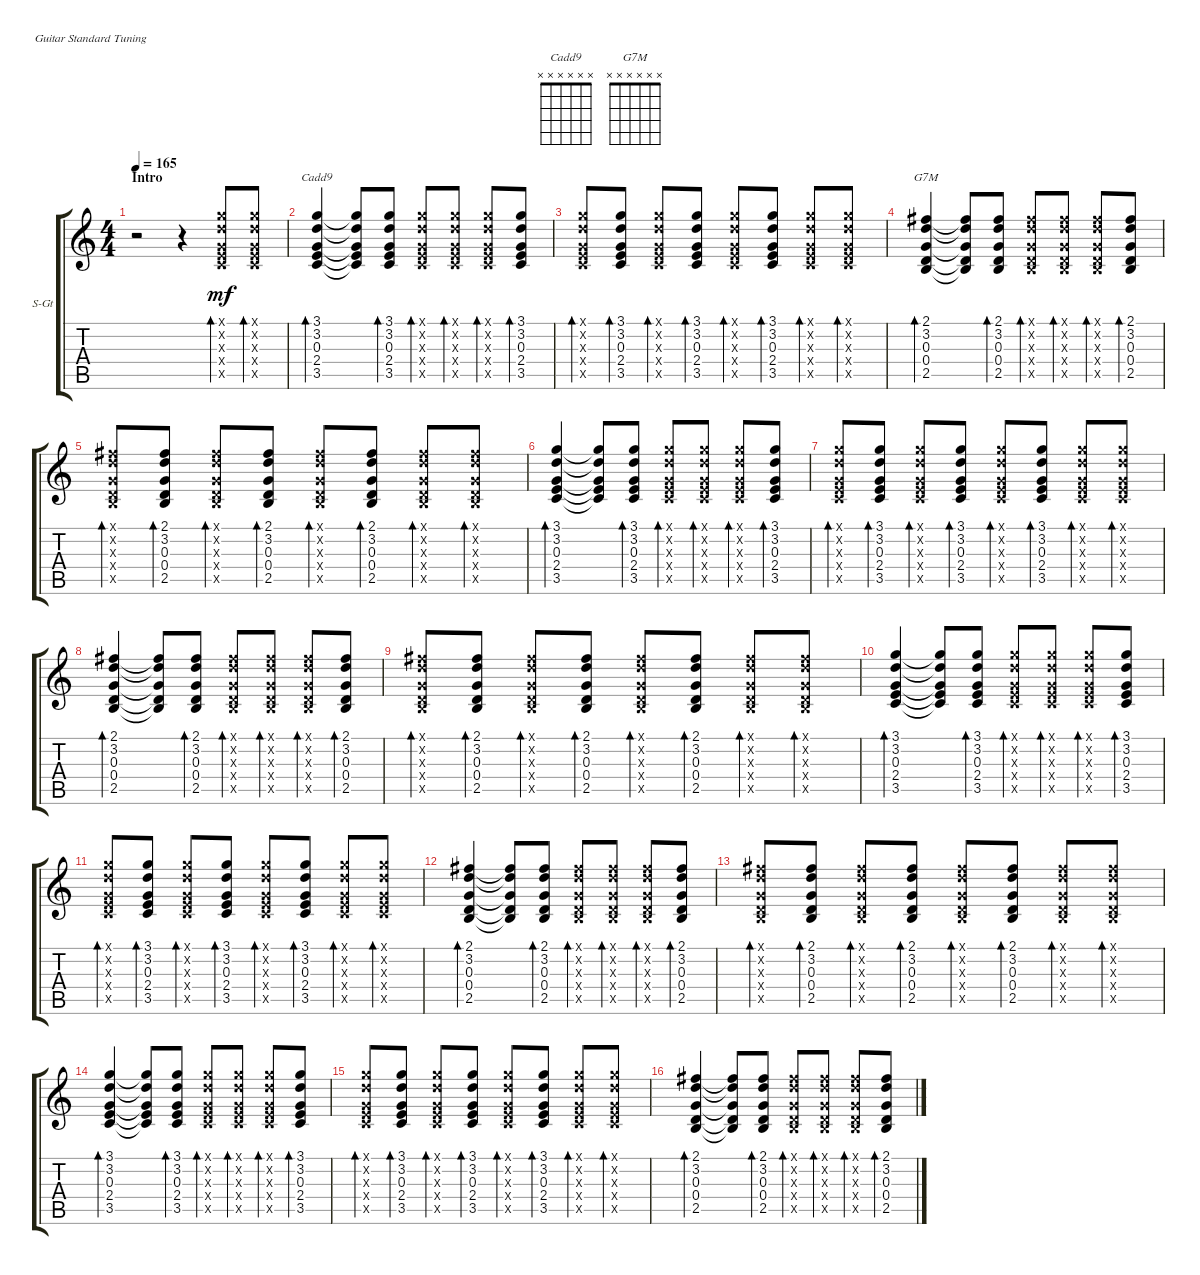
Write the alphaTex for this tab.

\defaultSystemsLayout 4
\bracketExtendMode groupsimilarinstruments
\firstSystemTrackNameOrientation horizontal
\otherSystemsTrackNameOrientation horizontal
\track ("Steel Guitar" "S-Gt") {instrument acousticguitarsteel}
\staff {score tabs}
\tuning (E4 B3 G3 D3 A2 E2)
\chord ("Cadd9" x x x x x x)
\chord ("G7M" x x x x x x)
\ts (4 4)
\section ("" "Intro")
\tempo 165
\clef g2
\ks c
r.2{dy mf instrument acousticguitarsteel} r.4 (3.1{x} 3.2{x} 0.3{x} 2.4{x} 3.5{x}).8{bd 30} (3.1{x} 3.2{x} 0.3{x} 2.4{x} 3.5{x}).8{bd 30} |
(3.5 2.4 0.3 3.2 3.1).4{bd 30 ch "Cadd9"} (3.1{t} 3.2{t} 0.3{t} 2.4{t} 3.5{t}).8 (3.5 2.4 0.3 3.2 3.1).8{bd 30} (3.5{x} 2.4{x} 0.3{x} 3.2{x} 3.1{x}).8{bd 30} (3.1{x} 3.2{x} 0.3{x} 2.4{x} 3.5{x}).8{bd 30} (3.1{x} 3.2{x} 0.3{x} 2.4{x} 3.5{x}).8{bd 30} (3.5 2.4 0.3 3.2 3.1).8{bd 30} |
(3.1{x} 3.2{x} 0.3{x} 2.4{x} 3.5{x}).8{bd 30} (3.5 2.4 0.3 3.2 3.1).8{bd 30} (3.1{x} 3.2{x} 0.3{x} 2.4{x} 3.5{x}).8{bd 30} (3.5 2.4 0.3 3.2 3.1).8{bd 30} (3.1{x} 3.2{x} 0.3{x} 2.4{x} 3.5{x}).8{bd 30} (3.5 2.4 0.3 3.2 3.1).8{bd 30} (3.1{x} 3.2{x} 0.3{x} 2.4{x} 3.5{x}).8{bd 30} (3.1{x} 3.2{x} 0.3{x} 2.4{x} 3.5{x}).8{bd 30} |
(0.4 0.3 3.2 2.1 2.5).4{bd 30 ch "G7M"} (2.1{t} 3.2{t} 0.3{t} 0.4{t} 2.5{t}).8 (0.4 0.3 3.2 2.1 2.5).8{bd 30} (0.4{x} 0.3{x} 3.2{x} 2.1{x} 2.5{x}).8{bd 30} (2.1{x} 3.2{x} 0.3{x} 0.4{x} 2.5{x}).8{bd 30} (2.1{x} 3.2{x} 0.3{x} 0.4{x} 2.5{x}).8{bd 30} (2.5 0.4 0.3 3.2 2.1).8{bd 30} |
(0.4{x} 0.3{x} 3.2{x} 2.1{x} 2.5{x}).8{bd 30} (0.4 0.3 3.2 2.1 2.5).8{bd 30} (0.4{x} 0.3{x} 3.2{x} 2.1{x} 2.5{x}).8{bd 30} (0.4 0.3 3.2 2.1 2.5).8{bd 30} (0.4{x} 0.3{x} 3.2{x} 2.1{x} 2.5{x}).8{bd 30} (0.4 0.3 3.2 2.1 2.5).8{bd 30} (0.4{x} 0.3{x} 3.2{x} 2.1{x} 2.5{x}).8{bd 30} (0.4{x} 0.3{x} 3.2{x} 2.1{x} 2.5{x}).8{bd 30} |
(3.5 2.4 0.3 3.2 3.1).4{bd 30} (3.1{t} 3.2{t} 0.3{t} 2.4{t} 3.5{t}).8 (3.5 2.4 0.3 3.2 3.1).8{bd 30} (3.5{x} 2.4{x} 0.3{x} 3.2{x} 3.1{x}).8{bd 30} (3.1{x} 3.2{x} 0.3{x} 2.4{x} 3.5{x}).8{bd 30} (3.1{x} 3.2{x} 0.3{x} 2.4{x} 3.5{x}).8{bd 30} (3.5 2.4 0.3 3.2 3.1).8{bd 30} |
(3.1{x} 3.2{x} 0.3{x} 2.4{x} 3.5{x}).8{bd 30} (3.5 2.4 0.3 3.2 3.1).8{bd 30} (3.1{x} 3.2{x} 0.3{x} 2.4{x} 3.5{x}).8{bd 30} (3.5 2.4 0.3 3.2 3.1).8{bd 30} (3.1{x} 3.2{x} 0.3{x} 2.4{x} 3.5{x}).8{bd 30} (3.5 2.4 0.3 3.2 3.1).8{bd 30} (3.1{x} 3.2{x} 0.3{x} 2.4{x} 3.5{x}).8{bd 30} (3.1{x} 3.2{x} 0.3{x} 2.4{x} 3.5{x}).8{bd 30} |
(0.4 0.3 3.2 2.1 2.5).4{bd 30} (2.1{t} 3.2{t} 0.3{t} 0.4{t} 2.5{t}).8 (0.4 0.3 3.2 2.1 2.5).8{bd 30} (0.4{x} 0.3{x} 3.2{x} 2.1{x} 2.5{x}).8{bd 30} (2.1{x} 3.2{x} 0.3{x} 0.4{x} 2.5{x}).8{bd 30} (2.1{x} 3.2{x} 0.3{x} 0.4{x} 2.5{x}).8{bd 30} (2.5 0.4 0.3 3.2 2.1).8{bd 30} |
(0.4{x} 0.3{x} 3.2{x} 2.1{x} 2.5{x}).8{bd 30} (0.4 0.3 3.2 2.1 2.5).8{bd 30} (0.4{x} 0.3{x} 3.2{x} 2.1{x} 2.5{x}).8{bd 30} (0.4 0.3 3.2 2.1 2.5).8{bd 30} (0.4{x} 0.3{x} 3.2{x} 2.1{x} 2.5{x}).8{bd 30} (0.4 0.3 3.2 2.1 2.5).8{bd 30} (0.4{x} 0.3{x} 3.2{x} 2.1{x} 2.5{x}).8{bd 30} (0.4{x} 0.3{x} 3.2{x} 2.1{x} 2.5{x}).8{bd 30} |
(3.5 2.4 0.3 3.2 3.1).4{bd 30} (3.1{t} 3.2{t} 0.3{t} 2.4{t} 3.5{t}).8 (3.5 2.4 0.3 3.2 3.1).8{bd 30} (3.5{x} 2.4{x} 0.3{x} 3.2{x} 3.1{x}).8{bd 30} (3.1{x} 3.2{x} 0.3{x} 2.4{x} 3.5{x}).8{bd 30} (3.1{x} 3.2{x} 0.3{x} 2.4{x} 3.5{x}).8{bd 30} (3.5 2.4 0.3 3.2 3.1).8{bd 30} |
(3.1{x} 3.2{x} 0.3{x} 2.4{x} 3.5{x}).8{bd 30} (3.5 2.4 0.3 3.2 3.1).8{bd 30} (3.1{x} 3.2{x} 0.3{x} 2.4{x} 3.5{x}).8{bd 30} (3.5 2.4 0.3 3.2 3.1).8{bd 30} (3.1{x} 3.2{x} 0.3{x} 2.4{x} 3.5{x}).8{bd 30} (3.5 2.4 0.3 3.2 3.1).8{bd 30} (3.1{x} 3.2{x} 0.3{x} 2.4{x} 3.5{x}).8{bd 30} (3.1{x} 3.2{x} 0.3{x} 2.4{x} 3.5{x}).8{bd 30} |
(0.4 0.3 3.2 2.1 2.5).4{bd 30} (2.1{t} 3.2{t} 0.3{t} 0.4{t} 2.5{t}).8 (0.4 0.3 3.2 2.1 2.5).8{bd 30} (0.4{x} 0.3{x} 3.2{x} 2.1{x} 2.5{x}).8{bd 30} (2.1{x} 3.2{x} 0.3{x} 0.4{x} 2.5{x}).8{bd 30} (2.1{x} 3.2{x} 0.3{x} 0.4{x} 2.5{x}).8{bd 30} (2.5 0.4 0.3 3.2 2.1).8{bd 30} |
(0.4{x} 0.3{x} 3.2{x} 2.1{x} 2.5{x}).8{bd 30} (0.4 0.3 3.2 2.1 2.5).8{bd 30} (0.4{x} 0.3{x} 3.2{x} 2.1{x} 2.5{x}).8{bd 30} (0.4 0.3 3.2 2.1 2.5).8{bd 30} (0.4{x} 0.3{x} 3.2{x} 2.1{x} 2.5{x}).8{bd 30} (0.4 0.3 3.2 2.1 2.5).8{bd 30} (0.4{x} 0.3{x} 3.2{x} 2.1{x} 2.5{x}).8{bd 30} (0.4{x} 0.3{x} 3.2{x} 2.1{x} 2.5{x}).8{bd 30} |
(3.5 2.4 0.3 3.2 3.1).4{bd 30} (3.1{t} 3.2{t} 0.3{t} 2.4{t} 3.5{t}).8 (3.5 2.4 0.3 3.2 3.1).8{bd 30} (3.5{x} 2.4{x} 0.3{x} 3.2{x} 3.1{x}).8{bd 30} (3.1{x} 3.2{x} 0.3{x} 2.4{x} 3.5{x}).8{bd 30} (3.1{x} 3.2{x} 0.3{x} 2.4{x} 3.5{x}).8{bd 30} (3.5 2.4 0.3 3.2 3.1).8{bd 30} |
(3.1{x} 3.2{x} 0.3{x} 2.4{x} 3.5{x}).8{bd 30} (3.5 2.4 0.3 3.2 3.1).8{bd 30} (3.1{x} 3.2{x} 0.3{x} 2.4{x} 3.5{x}).8{bd 30} (3.5 2.4 0.3 3.2 3.1).8{bd 30} (3.1{x} 3.2{x} 0.3{x} 2.4{x} 3.5{x}).8{bd 30} (3.5 2.4 0.3 3.2 3.1).8{bd 30} (3.1{x} 3.2{x} 0.3{x} 2.4{x} 3.5{x}).8{bd 30} (3.1{x} 3.2{x} 0.3{x} 2.4{x} 3.5{x}).8{bd 30} |
(0.4 0.3 3.2 2.1 2.5).4{bd 30} (2.1{t} 3.2{t} 0.3{t} 0.4{t} 2.5{t}).8 (0.4 0.3 3.2 2.1 2.5).8{bd 30} (0.4{x} 0.3{x} 3.2{x} 2.1{x} 2.5{x}).8{bd 30} (2.1{x} 3.2{x} 0.3{x} 0.4{x} 2.5{x}).8{bd 30} (2.1{x} 3.2{x} 0.3{x} 0.4{x} 2.5{x}).8{bd 30} (2.5 0.4 0.3 3.2 2.1).8{bd 30}
